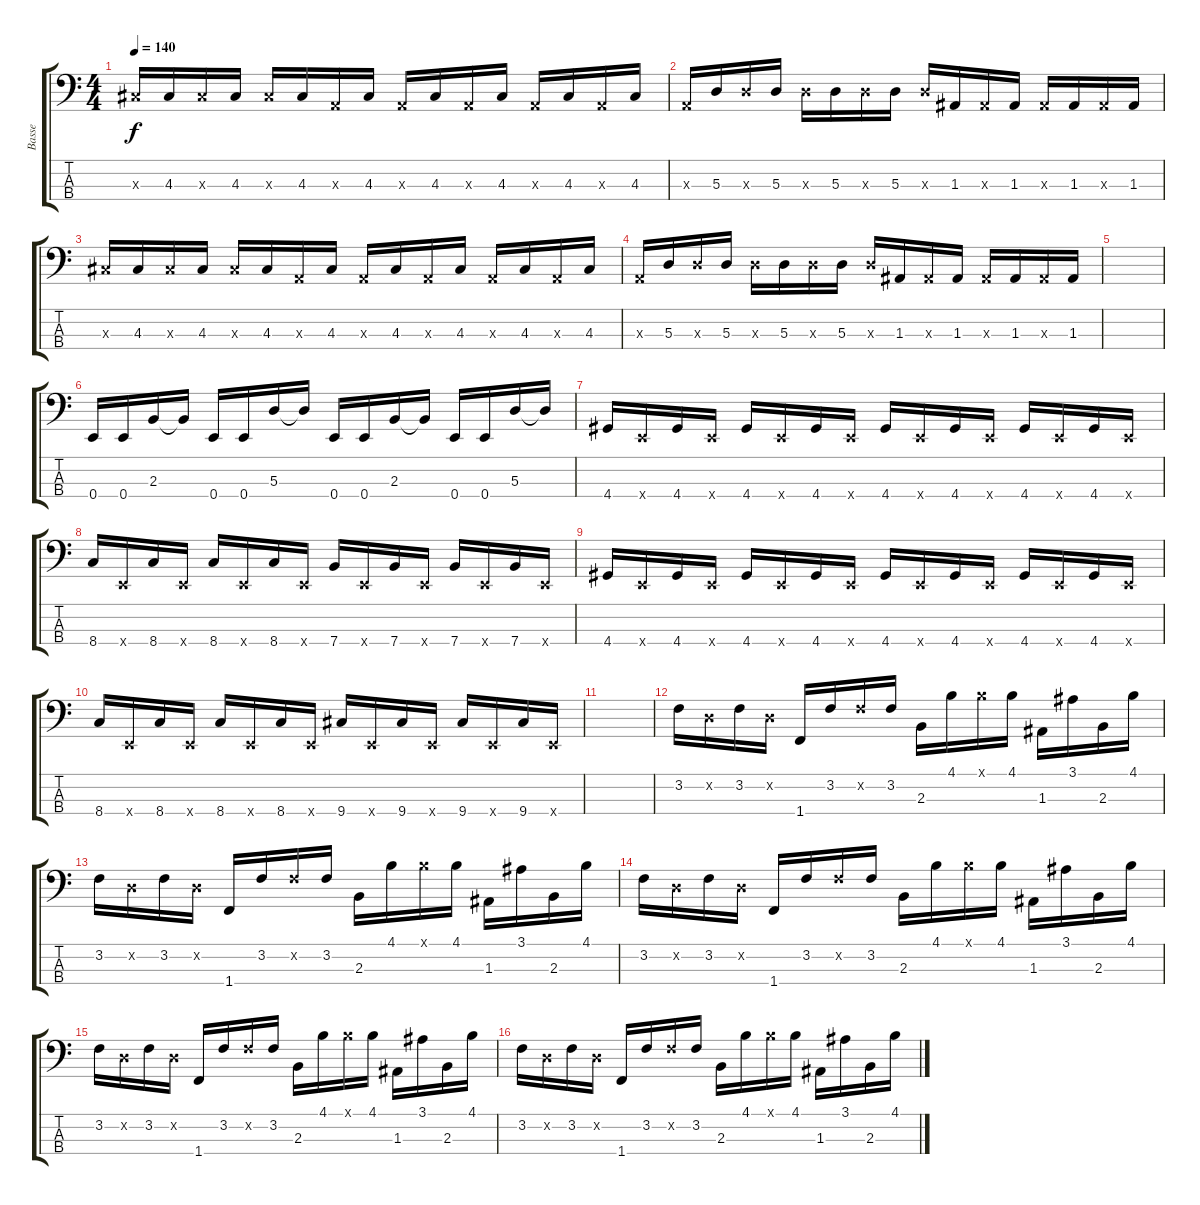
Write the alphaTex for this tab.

\track ("Basse" "Basse") {instrument slapbass1}
\staff {score tabs}
\tuning (G2 D2 A1 E1) {hide}
\ts (4 4)
\tempo 140
\clef f4
\ks c
4.3{x}.16{dy f} 4.3.16 4.3{x}.16 4.3.16 4.3{x}.16 4.3.16 0.3{x}.16 4.3.16 0.3{x}.16 4.3.16 0.3{x}.16 4.3.16 0.3{x}.16 4.3.16 0.3{x}.16 4.3.16 |
0.3{x}.16 5.3.16 5.3{x}.16 5.3.16 5.3{x}.16 5.3.16 5.3{x}.16 5.3.16 5.3{x}.16 1.3.16 1.3{x}.16 1.3.16 1.3{x}.16 1.3.16 1.3{x}.16 1.3.16 |
4.3{x}.16 4.3.16 4.3{x}.16 4.3.16 4.3{x}.16 4.3.16 0.3{x}.16 4.3.16 0.3{x}.16 4.3.16 0.3{x}.16 4.3.16 0.3{x}.16 4.3.16 0.3{x}.16 4.3.16 |
0.3{x}.16 5.3.16 5.3{x}.16 5.3.16 5.3{x}.16 5.3.16 5.3{x}.16 5.3.16 5.3{x}.16 1.3.16 1.3{x}.16 1.3.16 1.3{x}.16 1.3.16 1.3{x}.16 1.3.16 |
|
0.4.16 0.4.16 2.3.16 2.3{t}.16 0.4.16 0.4.16 5.3.16 5.3{t}.16 0.4.16 0.4.16 2.3.16 2.3{t}.16 0.4.16 0.4.16 5.3.16 5.3{t}.16 |
4.4.16 0.4{x}.16 4.4.16 0.4{x}.16 4.4.16 0.4{x}.16 4.4.16 0.4{x}.16 4.4.16 0.4{x}.16 4.4.16 0.4{x}.16 4.4.16 0.4{x}.16 4.4.16 0.4{x}.16 |
8.4.16 0.4{x}.16 8.4.16 0.4{x}.16 8.4.16 0.4{x}.16 8.4.16 0.4{x}.16 7.4.16 0.4{x}.16 7.4.16 0.4{x}.16 7.4.16 0.4{x}.16 7.4.16 0.4{x}.16 |
4.4.16 0.4{x}.16 4.4.16 0.4{x}.16 4.4.16 0.4{x}.16 4.4.16 0.4{x}.16 4.4.16 0.4{x}.16 4.4.16 0.4{x}.16 4.4.16 0.4{x}.16 4.4.16 0.4{x}.16 |
8.4.16 0.4{x}.16 8.4.16 0.4{x}.16 8.4.16 0.4{x}.16 8.4.16 0.4{x}.16 9.4.16 0.4{x}.16 9.4.16 0.4{x}.16 9.4.16 0.4{x}.16 9.4.16 0.4{x}.16 |
|
3.2.16 0.2{x}.16 3.2.16 0.2{x}.16 1.4.16 3.2.16 3.2{x}.16 3.2.16 2.3.16 4.1.16 4.1{x}.16 4.1.16 1.3.16 3.1.16 2.3.16 4.1.16 |
3.2.16 0.2{x}.16 3.2.16 0.2{x}.16 1.4.16 3.2.16 3.2{x}.16 3.2.16 2.3.16 4.1.16 4.1{x}.16 4.1.16 1.3.16 3.1.16 2.3.16 4.1.16 |
3.2.16 0.2{x}.16 3.2.16 0.2{x}.16 1.4.16 3.2.16 3.2{x}.16 3.2.16 2.3.16 4.1.16 4.1{x}.16 4.1.16 1.3.16 3.1.16 2.3.16 4.1.16 |
3.2.16 0.2{x}.16 3.2.16 0.2{x}.16 1.4.16 3.2.16 3.2{x}.16 3.2.16 2.3.16 4.1.16 4.1{x}.16 4.1.16 1.3.16 3.1.16 2.3.16 4.1.16 |
3.2.16 0.2{x}.16 3.2.16 0.2{x}.16 1.4.16 3.2.16 3.2{x}.16 3.2.16 2.3.16 4.1.16 4.1{x}.16 4.1.16 1.3.16 3.1.16 2.3.16 4.1.16
